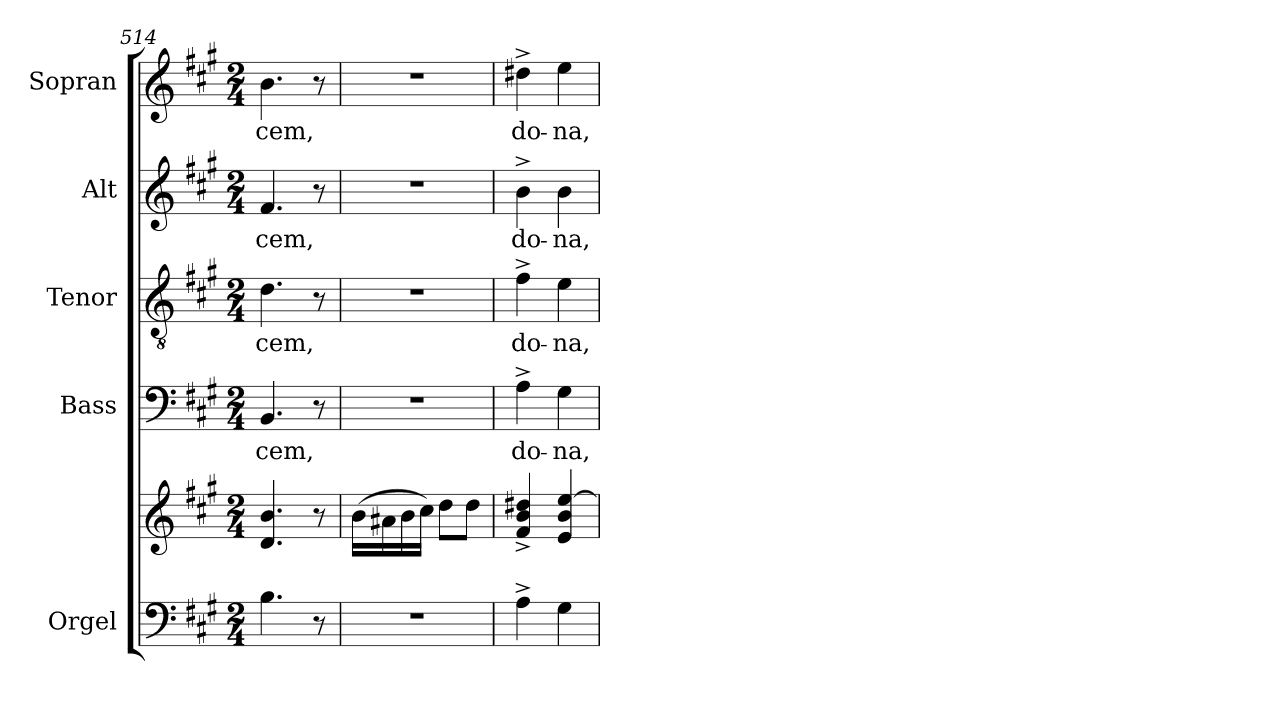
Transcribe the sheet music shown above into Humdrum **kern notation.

**kern	**kern	**kern	**text	**kern	**text	**kern	**text	**kern	**text
*part5	*part5	*part4	*part4	*part3	*part3	*part2	*part2	*part1	*part1
*staff6	*staff5	*staff4	*staff4	*staff3	*staff3	*staff2	*staff2	*staff1	*staff1
*I"Orgel	*	*I"Bass	*	*I"Tenor	*	*I"Alt	*	*I"Sopran	*
*I'Org.	*	*I'B.	*	*I'T.	*	*I'A.	*	*I'S.	*
!!LO:PB:g=z
*clefF4	*clefG2	*clefF4	*	*clefGv2	*	*clefG2	*	*clefG2	*
*k[f#c#g#]	*k[f#c#g#]	*k[f#c#g#]	*	*k[f#c#g#]	*	*k[f#c#g#]	*	*k[f#c#g#]	*
*A:	*A:	*A:	*	*A:	*	*A:	*	*A:	*
*M2/4	*M2/4	*M2/4	*	*M2/4	*	*M2/4	*	*M2/4	*
=514	=514	=514	=514	=514	=514	=514	=514	=514	=514
!	!	!	!LO:LY:b	!	!LO:LY:b	!	!LO:LY:b	!	!LO:LY:b
4.B\	4.d/ 4.b/	4.BB/	-cem,	4.d\	-cem,	4.f#/	-cem,	4.b\	-cem,
8r	8r	8r	.	8r	.	8r	.	8r	.
=515	=515	=515	=515	=515	=515	=515	=515	=515	=515
2r	(>16b\LL	2r	.	2r	.	2r	.	2r	.
.	16a#X\	.	.	.	.	.	.	.	.
.	16b\	.	.	.	.	.	.	.	.
.	16cc#\JJ)	.	.	.	.	.	.	.	.
.	8dd\L	.	.	.	.	.	.	.	.
.	8dd\J	.	.	.	.	.	.	.	.
=516	=516	=516	=516	=516	=516	=516	=516	=516	=516
!	!	!	!LO:LY:b	!	!LO:LY:b	!	!LO:LY:b	!	!LO:LY:b
4A^>\	4f#/^< 4b/^< 4dd#X/^<	4A^>\	do-	4f#^>\	do-	4b^>\	do-	4dd#X^>\	do-
!	!	!	!LO:LY:b	!	!LO:LY:b	!	!LO:LY:b	!	!LO:LY:b
4G#\	4e/ 4b/ [4ee/	4G#\	-na,	4e\	-na,	4b\	-na,	4ee\	-na,
=	=	=	=	=	=	=	=	=	=
*-	*-	*-	*-	*-	*-	*-	*-	*-	*-
